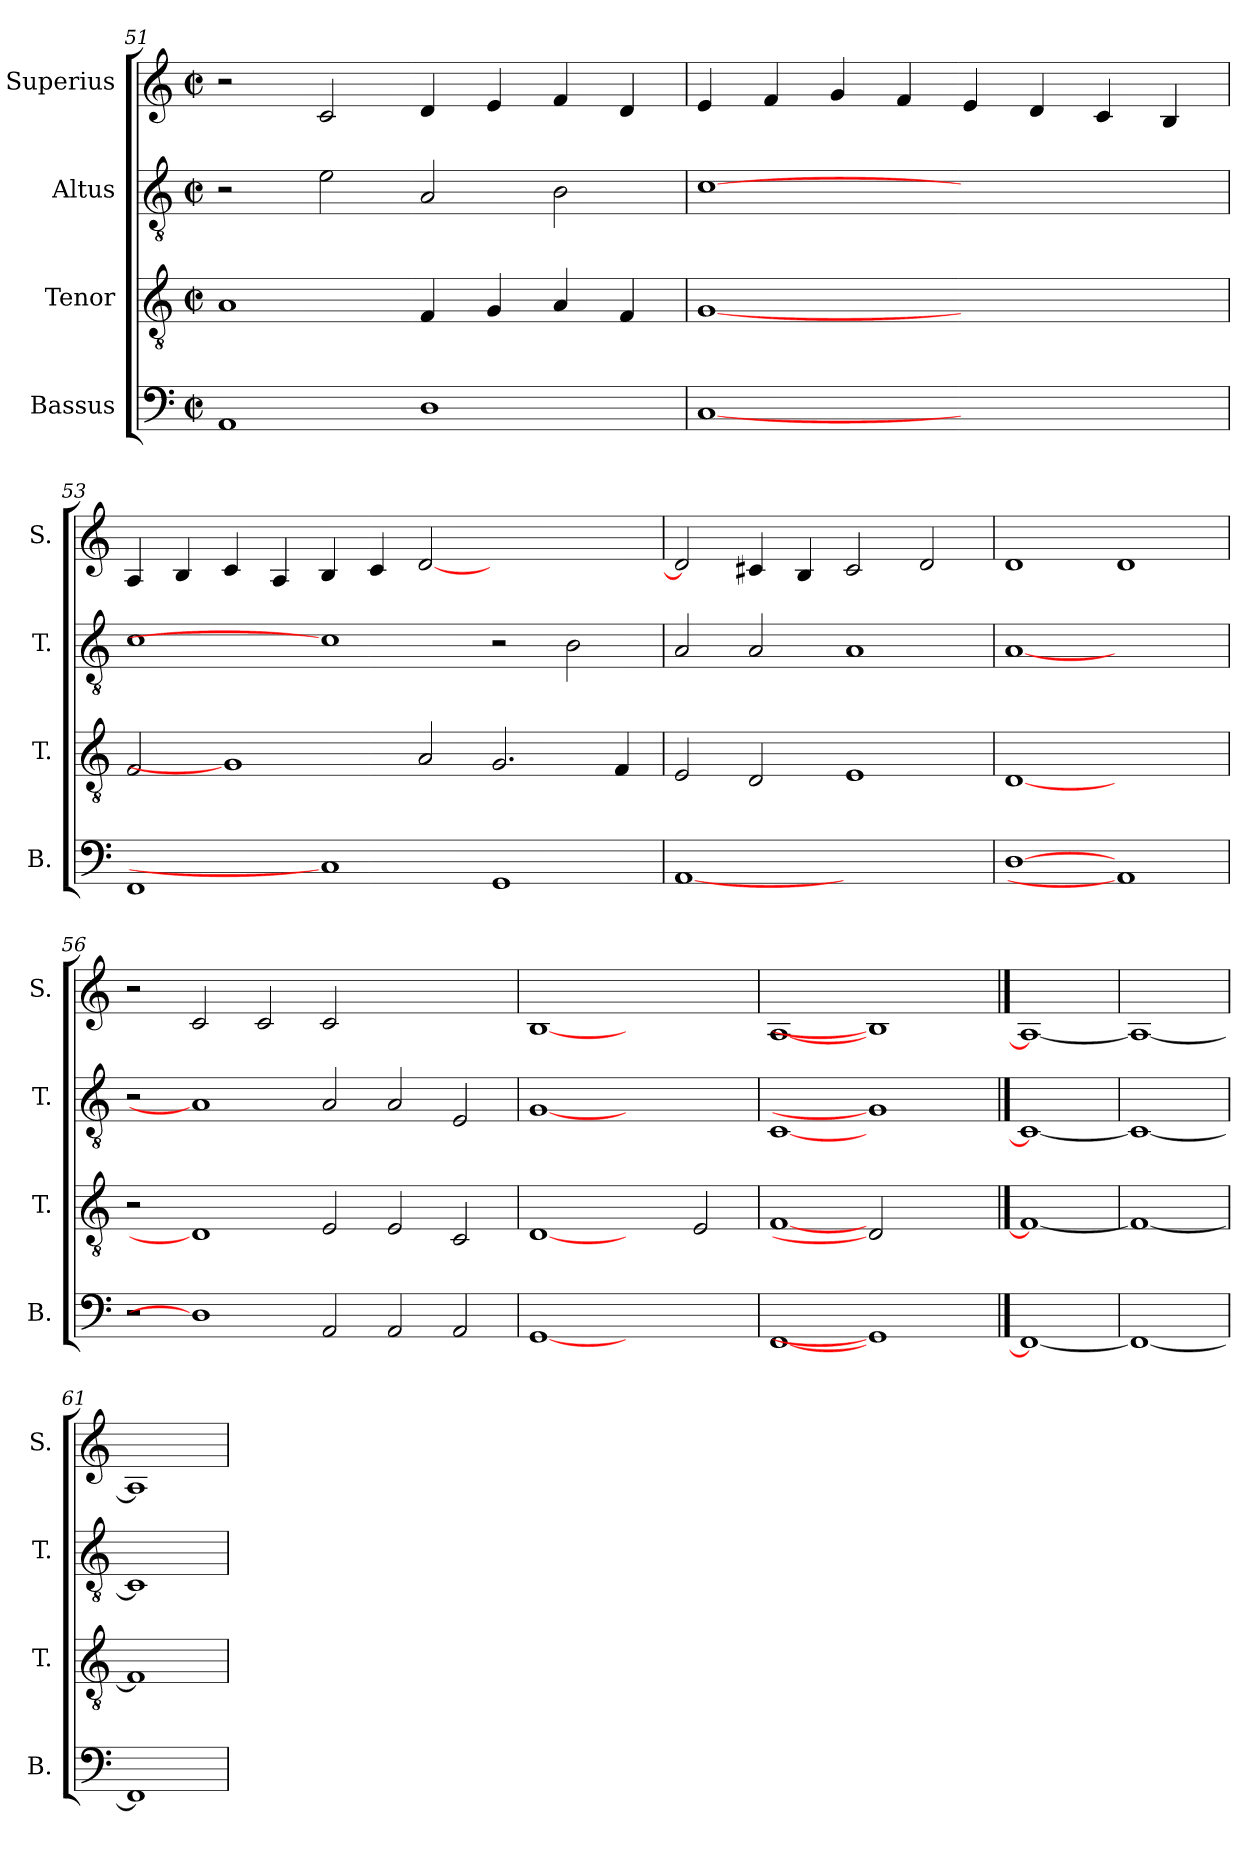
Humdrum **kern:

**kern	**kern	**kern	**kern
*part4	*part3	*part2	*part1
*staff4	*staff3	*staff2	*staff1
*I"Bassus	*I"Tenor	*I"Altus	*I"Superius
*I'B.	*I'T.	*I'T.	*I'S.
!!LO:PB:g=z
*clefF4	*clefGv2	*clefGv2	*clefG2
*	*ITrd7c12	*ITrd7c12	*
*k[]	*k[]	*k[]	*k[]
*C:	*C:	*C:	*C:
*M2/2	*M2/2	*M2/2	*M2/2
*met(c|)	*met(c|)	*met(c|)	*met(c|)
=51	=51	=51	=51
1AAi	1AAi	2r	2r
.	.	2Ei\	2ci/
1Di	4FFi/	2AAi/	4di/
.	4GGi/	.	4ei/
.	4AAi/	2BBi\	4fi/
.	4FFi/	.	4di/
=52	=52	=52	=52
[1Ci	[1GGi	[1Ci	4ei/
.	.	.	4fi/
.	.	.	4gi/
.	.	.	4fi/
1ryy	1ryy	1ryy	4ei/
.	.	.	4di/
.	.	.	4ci/
.	.	.	4Bi/
=53	=53	=53	=53
1FFi	2FFi/	1Ci	4Ai/
.	.	.	4Bi/
.	1GGi]	.	4ci/
.	.	.	4Ai/
1Ci]	.	1Ci]	4Bi/
.	.	.	4ci/
.	2AAi/	.	[<2di/
1GGi	2.GGi/	2r	1ryy
.	.	2BBi\	.
.	4FFi/	.	.
!!LO:LB:g=z
=54	=54	=54	=54
[1AAi	2EEi/	2AAi/	2di/]
.	2DDi/	2AAi/	4c#Xi/
.	.	.	4Bi/
1ryy	1EEi	1AAi	2c#i/
.	.	.	2di/
=55	=55	=55	=55
[1Di	[1DDi	[1AAi	1di
1AAi]	1ryy	1ryy	1di
=56	=56	=56	=56
2r	2r	2r	2r
1Di]	1DDi]	1AAi]	2ci/
.	.	.	2ci/
2AAi/	2EEi/	2AAi/	2ci/
2AAi/	2EEi/	2AAi/	1ryy
2AAi/	2CCi/	2EEi/	.
=57	=57	=57	=57
[1GGi	[1DDi	[1GGi	[1Bi
1ryy	2ryy	1ryy	1ryy
.	2EEi/	.	.
=58	=58	=58	=58
[1FFi	[1FFi	[1CCi	[1Ai
1GGi]	2DDi]	1GGi]	1Bi]
.	2ryy	.	.
==59	==59	==59	==59
1FFi_	1FFi_	1CCi_	1Ai_
=60	=60	=60	=60
1FFi_	1FFi_	1CCi_	1Ai_
=61	=61	=61	=61
1FFi]	1FFi]	1CCi]	1Ai]
=	=	=	=
*-	*-	*-	*-
